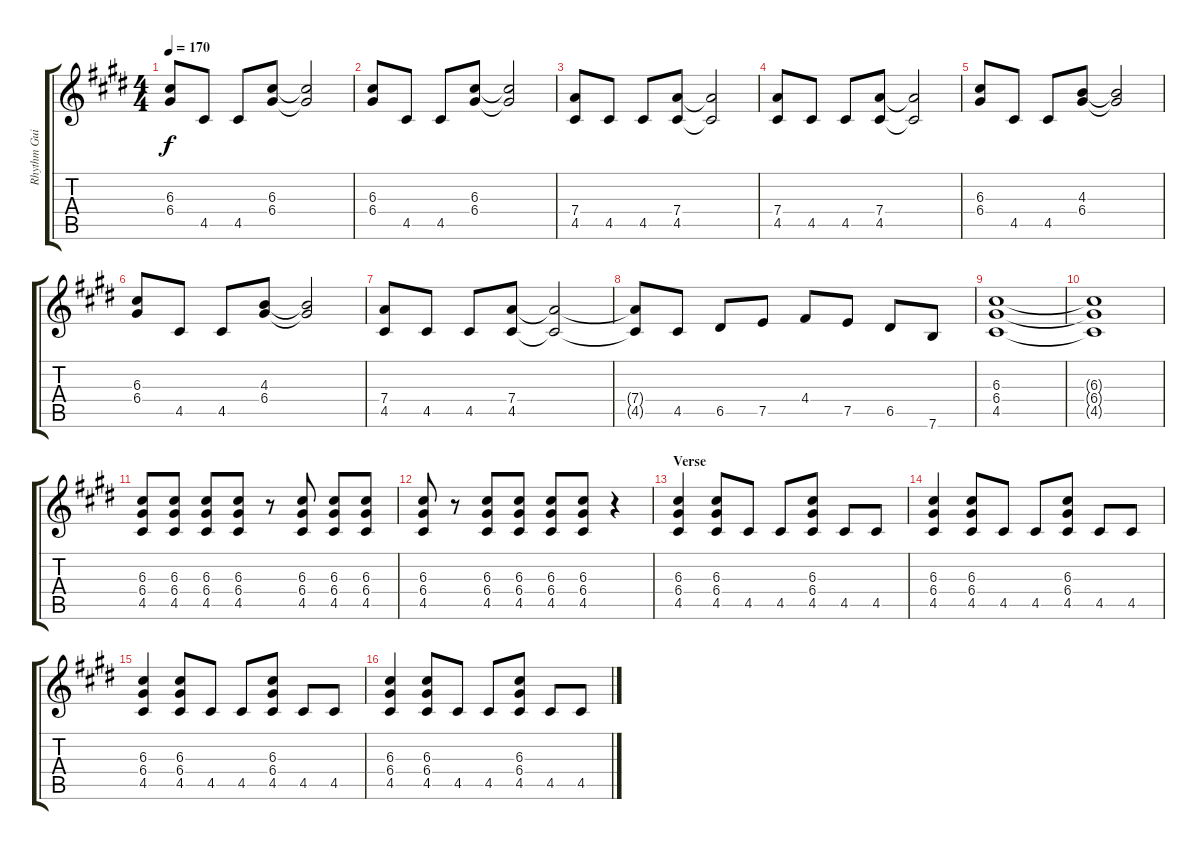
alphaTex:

\track ("Rhythm Guitar" "Rhythm Gui") {instrument distortionguitar}
\staff {score tabs}
\tuning (E4 B3 G3 D3 A2 E2) {hide}
\ts (4 4)
\tempo 170
\clef g2
\ks c#minor
(6.3 6.4).8{dy f} 4.5.8 4.5.8 (6.3 6.4).8 (6.3{t} 6.4{t}).2 |
(6.3 6.4).8 4.5.8 4.5.8 (6.3 6.4).8 (6.3{t} 6.4{t}).2 |
(7.4 4.5).8 4.5.8 4.5.8 (7.4 4.5).8 (7.4{t} 4.5{t}).2 |
(7.4 4.5).8 4.5.8 4.5.8 (7.4 4.5).8 (7.4{t} 4.5{t}).2 |
(6.3 6.4).8 4.5.8 4.5.8 (4.3 6.4).8 (4.3{t} 6.4{t}).2 |
(6.3 6.4).8 4.5.8 4.5.8 (4.3 6.4).8 (4.3{t} 6.4{t}).2 |
(7.4 4.5).8 4.5.8 4.5.8 (7.4 4.5).8 (7.4{t} 4.5{t}).2 |
(7.4{t} 4.5{t}).8 4.5.8 6.5.8 7.5.8 4.4.8 7.5.8 6.5.8 7.6.8 |
(6.3 6.4 4.5).1 |
(6.3{t} 6.4{t} 4.5{t}).1 |
(6.3 6.4 4.5).8 (6.3 6.4 4.5).8 (6.3 6.4 4.5).8 (6.3 6.4 4.5).8 r.8 (6.3 6.4 4.5).8 (6.3 6.4 4.5).8 (6.3 6.4 4.5).8 |
(6.3 6.4 4.5).8 r.8 (6.3 6.4 4.5).8 (6.3 6.4 4.5).8 (6.3 6.4 4.5).8 (6.3 6.4 4.5).8 r.4 |
\section ("" "Verse")
(6.3 6.4 4.5).4 (6.3 6.4 4.5).8 4.5.8 4.5.8 (6.3 6.4 4.5).8 4.5.8 4.5.8 |
(6.3 6.4 4.5).4 (6.3 6.4 4.5).8 4.5.8 4.5.8 (6.3 6.4 4.5).8 4.5.8 4.5.8 |
(6.3 6.4 4.5).4 (6.3 6.4 4.5).8 4.5.8 4.5.8 (6.3 6.4 4.5).8 4.5.8 4.5.8 |
(6.3 6.4 4.5).4 (6.3 6.4 4.5).8 4.5.8 4.5.8 (6.3 6.4 4.5).8 4.5.8 4.5.8
